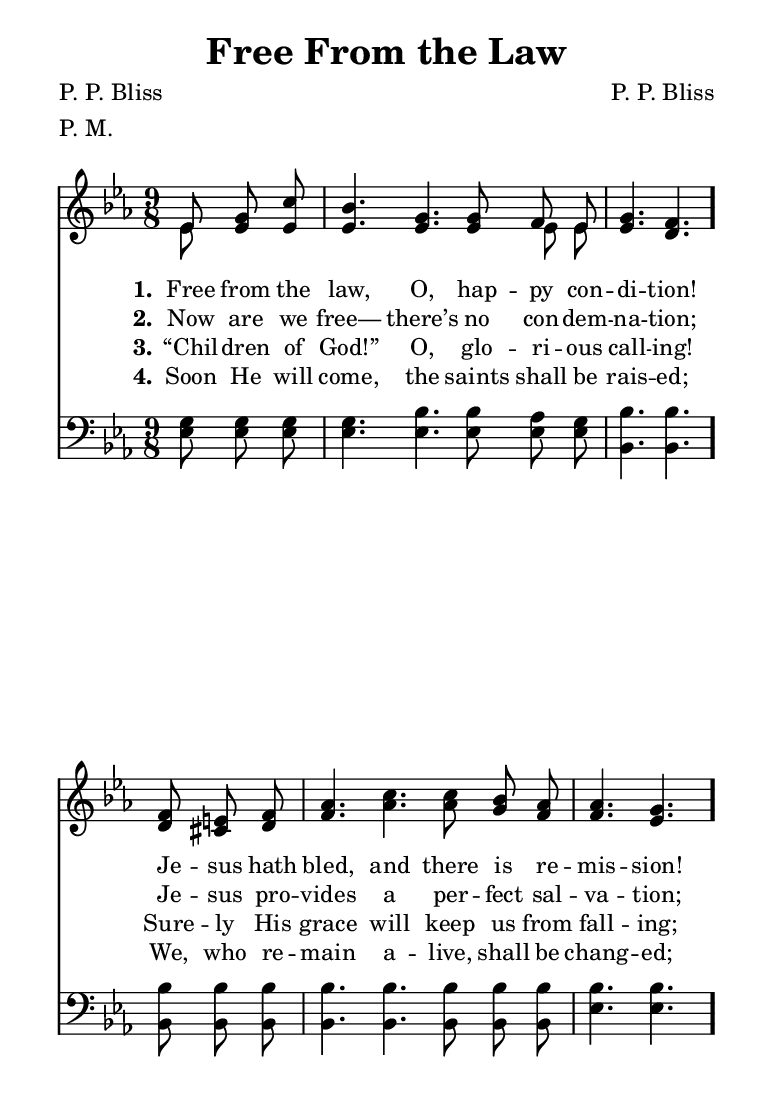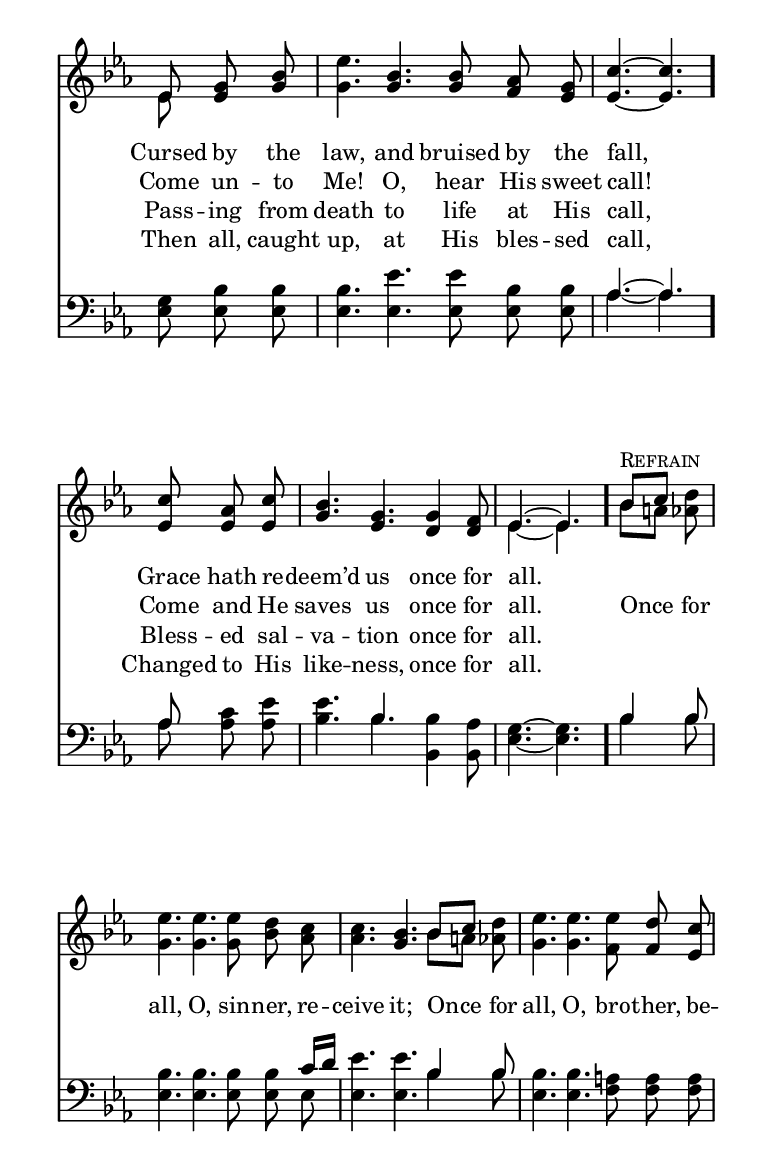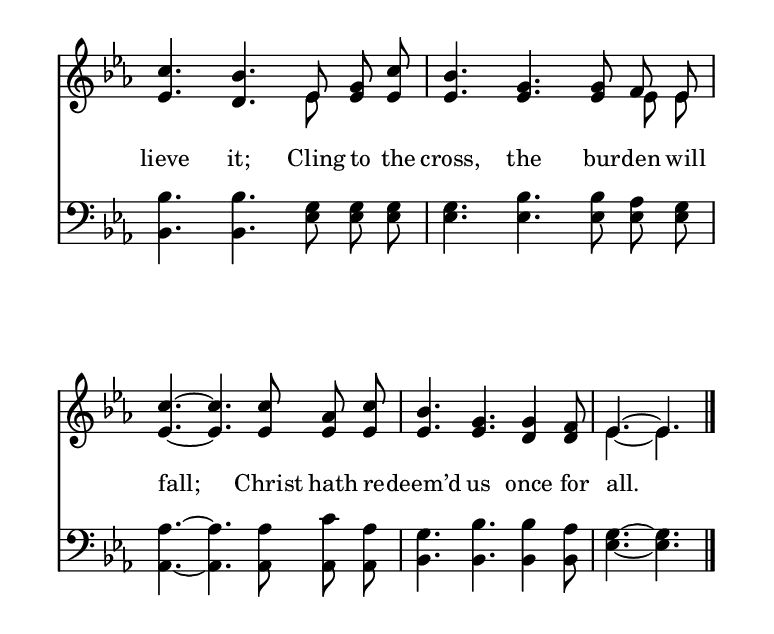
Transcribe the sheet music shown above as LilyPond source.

\include "common/global.ily"
\paper {
  \include "common/paper.ily"
  ragged-last-bottom = ##t
  % original has 5 systems on first page, one on second
  % that's a bit squashed for us
  systems-per-page = #(cond (is-eogsized 5) (#t #f))
  system-count = #(cond (is-eogsized 7) (#t #f))
}

\header{
  hymnnumber = "84"
  title = "Free From the Law"
  tunename = "Once For All"
  meter = "P. M."
  poet = "P. P. Bliss"
  composer = "P. P. Bliss"
  %copyright = ""
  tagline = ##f
}

% for fermata in MIDI
ta = { \tempo 4=80 }
tb = { \tempo 4=40 }

patternAA = { c8 c8 c8 | c4. c4. c8 c8 c8      | c4. c4. }
patternAB = { c8 c8 c8 | c4. c4. c4    c8      | c4. c4. }
patternAC = { c4    c8 | c4. c4. c8 c8 c16 c16 | c4. c4. }
patternAD = { c4    c8 | c4. c4. c8 c8 c8      | c4. c4. }

global = {
  \include "common/overrides.ily"
  \override Staff.TimeSignature.style = #'numbered
  \time 9/8
  \override Score.MetronomeMark.transparent = ##t % hide all fermata changes too
  \ta
  \key ees \major
  \partial 4.
  \autoBeamOff
}

notesSoprano = {
\global
\relative c' {

  \changePitch \patternAA { ees g c | bes g g f ees | g f }
  \changePitch \patternAA { f e f | aes c c bes aes | aes g }
  \changePitch \patternAA { ees g bes | ees bes bes aes g | c ~ c }
  \changePitch \patternAB { c aes c | bes g g f | ees ~ ees } \eogbreak

  << s^\markup { \small \caps "Refrain" }
  \changePitch \patternAA { bes'[ c] d | ees ees ees d c | c bes } >>
  \changePitch \patternAA { bes[ c] d | ees ees ees d c | c bes }
  \changePitch \patternAA { ees, g c | bes g g f ees | c' ~ c }
  \changePitch \patternAB { c aes c | bes g g f | ees ~ ees }

  \bar "|."

}
}

notesAlto = {
\global
\relative e' {

  \changePitch \patternAA { ees ees ees | ees ees ees ees ees | ees d }
  \changePitch \patternAA { d cis d | f aes aes g f | f ees }
  \changePitch \patternAA { ees ees g | g g g f ees | ees ~ ees }
  \changePitch \patternAB { ees ees ees | g ees d d | ees ~ ees }

  \changePitch \patternAA { bes'[ a] aes | g g g bes aes | aes g }
  \changePitch \patternAA { bes[ a] aes | g g f f ees | ees d }
  \changePitch \patternAA { ees ees ees | ees ees ees ees ees | ees ~ ees }
  \changePitch \patternAB { ees ees ees | ees ees d d | ees ~ ees }

}
}

notesTenor = {
\global
\relative a {

  \changePitch \patternAA { g g g | g bes bes aes g | bes bes }
  \changePitch \patternAA { bes bes bes | bes bes bes bes bes | bes bes }
  \changePitch \patternAA { g bes bes | bes ees ees bes bes | aes ~ aes }
  \changePitch \patternAB { aes c ees | ees bes bes aes | g ~ g }

  \changePitch \patternAC { bes bes | bes bes bes bes c[ d] | ees ees }
  \changePitch \patternAD { bes bes | bes bes a a a | bes bes }
  \changePitch \patternAA { g g g | g bes bes aes g | aes ~ aes }
  \changePitch \patternAB { aes c aes | g bes bes aes | g ~ g }

}
}

notesBass = {
\global
\relative f {

  \changePitch \patternAA { ees ees ees | ees ees ees ees ees | bes bes }
  \changePitch \patternAA { bes bes bes | bes bes bes bes bes | ees ees }
  \changePitch \patternAA { ees ees ees | ees ees ees ees ees | aes ~ aes }
  \changePitch \patternAB { aes aes aes | bes bes bes, bes | ees ~ ees }

  \changePitch \patternAD { bes' bes | ees, ees ees ees ees | ees ees }
  \changePitch \patternAD { bes' bes | ees, ees f f f | bes, bes }
  \changePitch \patternAA { ees ees ees | ees ees ees ees ees | aes, ~ aes }
  \changePitch \patternAB { aes aes aes | bes bes bes bes | ees ~ ees }

}
}

Refrain = \lyricmode {

Once for all, O, sin -- ner, re -- ceive it;
Once for all, O, bro -- ther, be -- lieve it;
Cling to the cross, the bur -- den will fall;
Christ hath re -- deem’d us once for all.

}

wordsA = \lyricmode {
\set stanza = "1."

Free from the law, O, hap -- py con -- di -- tion! \bar "."
Je -- sus hath bled, and there is re -- mis -- sion! \bar "."
Cursed by the law, and bruised by the fall, \bar "."
Grace hath re -- deem’d us once for all. \bar "."

}

wordsB = \lyricmode {
\set stanza = "2."

Now are we free— there’s no con -- dem -- na -- tion;
Je -- sus pro -- vides a per -- fect  sal -- va -- tion;
Come un -- to Me! O, hear His sweet call!
Come and He saves us once for all.

\Refrain

}

wordsC = \lyricmode {
\set stanza = "3."

“Chil -- dren of God!” O, glo -- ri -- ous call -- ing!
Sure -- ly His grace will keep us from fall -- ing;
Pass -- ing from death to life at His call,
Bless -- ed sal -- va -- tion once for all.

}

wordsD = \lyricmode {
\set stanza = "4."

Soon He will come, the saints shall be rais -- ed;
We, who re -- main a -- live, shall be chang -- ed;
Then all, caught up, at His bles -- sed call,
Changed to His like -- ness, once for all.

}

\score {
  \context ChoirStaff <<
    \context Staff = upper <<
      \set Staff.autoBeaming = ##f
      \set ChoirStaff.systemStartDelimiter = #'SystemStartBar
      \set ChoirStaff.printPartCombineTexts = ##f
      \partcombine #'(2 . 9) \notesSoprano \notesAlto
      \context NullVoice = sopranos { \voiceOne << \notesSoprano >> }
      \context NullVoice = altos { \voiceTwo << \notesAlto >> }
      \context Lyrics = one   \lyricsto sopranos \wordsA
      \context Lyrics = two   \lyricsto sopranos \wordsB
      \context Lyrics = three \lyricsto sopranos \wordsC
      \context Lyrics = four  \lyricsto sopranos \wordsD
    >>
    \context Staff = men <<
      \set Staff.autoBeaming = ##f
      \clef bass
      \set ChoirStaff.printPartCombineTexts = ##f
      \partcombine #'(2 . 9) \notesTenor \notesBass
      \context NullVoice = tenors { \voiceOne << \notesTenor >> }
      \context NullVoice = basses { \voiceTwo << \notesBass >> }
    >>
  >>
  \layout {
    \include "common/layout.ily"
  }
  \midi{
    \include "common/midi.ily"
  }
}

\version "2.19.49"  % necessary for upgrading to future LilyPond versions.

% vi:set et ts=2 sw=2 ai nocindent syntax=lilypond:
